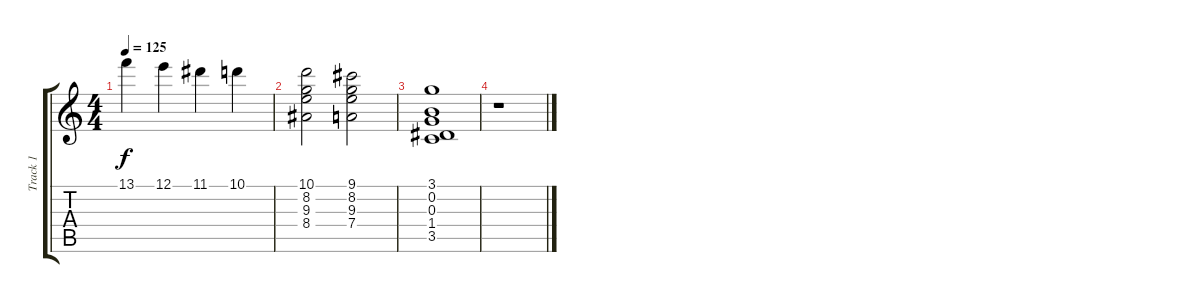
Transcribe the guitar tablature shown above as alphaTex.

\track ("Track 1" "Track 1") {instrument acousticguitarsteel}
\staff {score tabs}
\tuning (E4 B3 G3 D3 A2 E2) {hide}
\ts (4 4)
\tempo 125
\clef g2
\ks c
13.1.4{dy f} 12.1.4 11.1.4 10.1.4 |
(10.1 8.2 9.3 8.4).2 (9.1 8.2 9.3 7.4).2 |
(3.1 0.2 0.3 1.4 3.5).1 |
r.1
